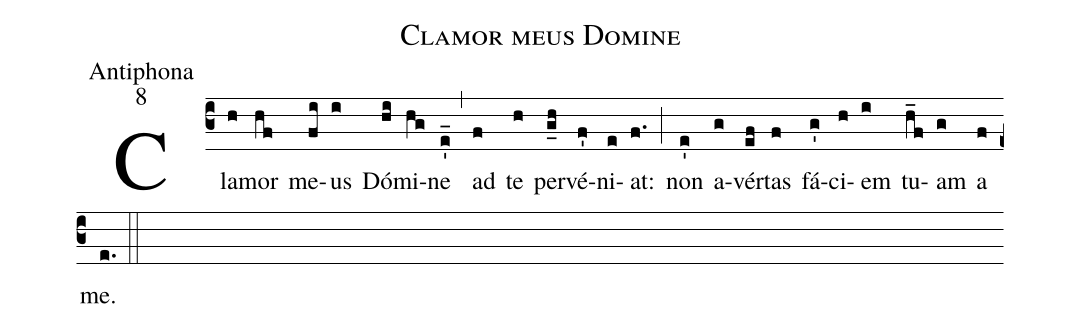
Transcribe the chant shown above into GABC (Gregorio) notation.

name:Clamor meus Domine;
office-part:Antiphona;
mode:8;
%%
(c3) Cla(h)mor(hf) me(fi)us(i) Dó(hi)mi(hg)ne(e'_) (,) ad(f) te(h) per(g_h)vé(f')ni(e)at:(f.) (;) non(e') a(g)vér(ef)tas(f) fá(g')ci(h)em(i) tu(h_f)am(g) a(f) me.(e.) (::)
